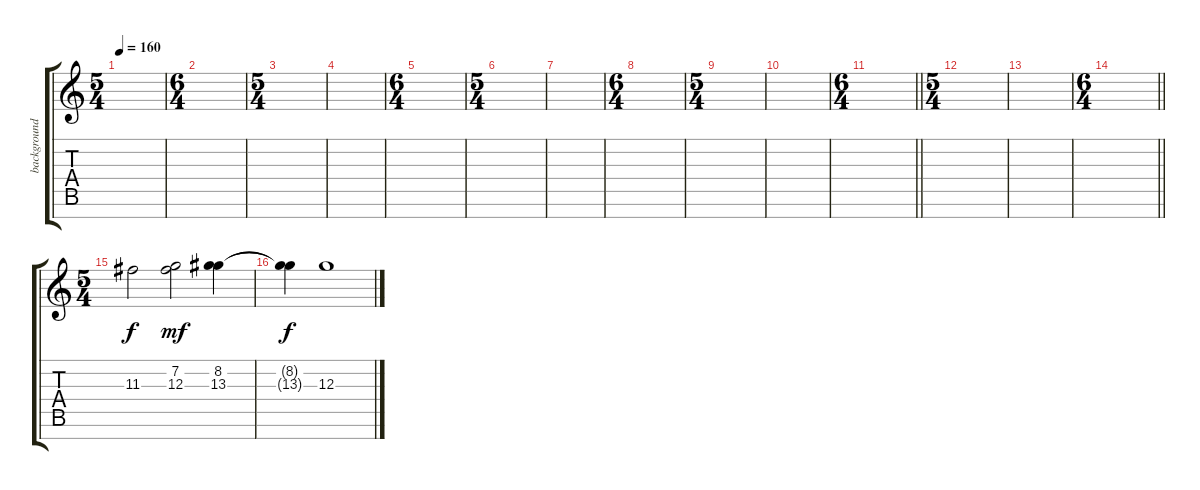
\track ("background" "background") {instrument acousticguitarsteel}
\staff {score tabs}
\tuning (E4 B3 G3 D3 A2 E2 B1) {hide}
\ts (5 4)
\tempo 160
\clef g2
\ks c
|
\ts (6 4)
|
\ts (5 4)
|
|
\ts (6 4)
|
\ts (5 4)
|
|
\ts (6 4)
|
\ts (5 4)
|
|
\ts (6 4)
\barLineRight lightlight
|
\ts (5 4)
\section ("" "")
|
|
\ts (6 4)
\barLineRight lightlight
|
\ts (5 4)
\section ("" "")
11.3.2{volume 6 instrument pad4choir} (7.2 12.3).2{dy mf} (8.2 13.3).4 |
(8.2{t} 13.3{t}).4{dy f} 12.3.1
